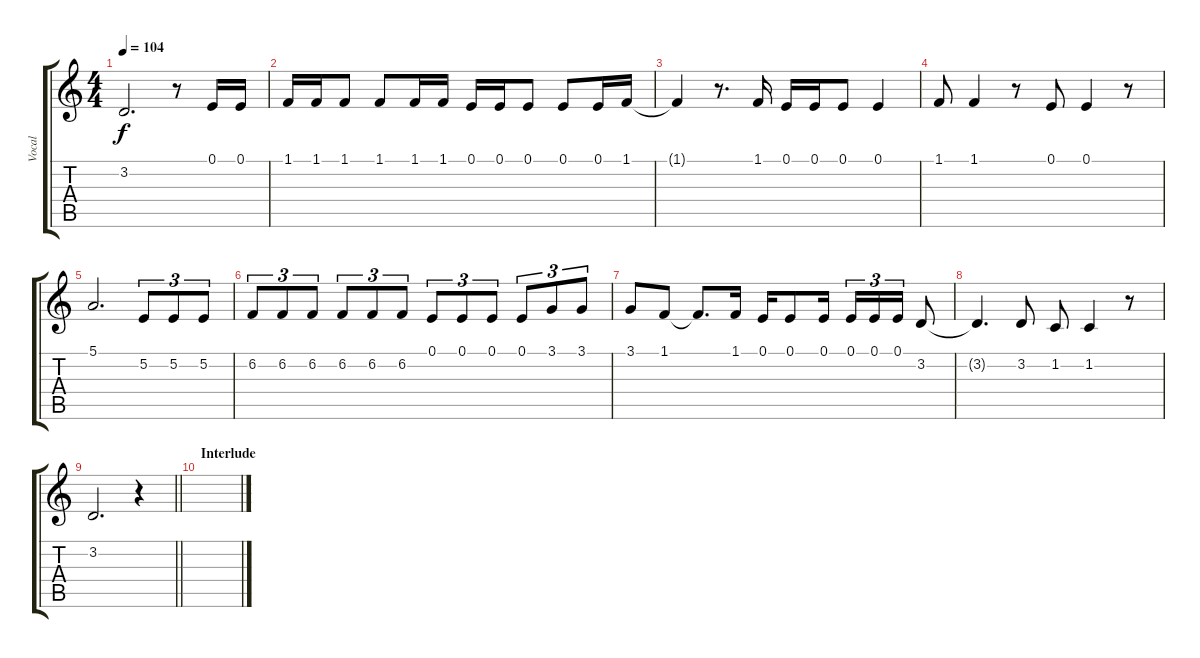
\track ("Vocal" "Vocal") {instrument lead6voice}
\staff {score tabs}
\tuning (E4 B3 G3 D3 A2 E2) {hide}
\ts (4 4)
\tempo 104
\clef g2
\ks c
3.2{t}.2{d dy f} r.8 0.1.16 0.1.16 |
1.1.16 1.1.16 1.1.8 1.1.8 1.1.16 1.1.16 0.1.16 0.1.16 0.1.8 0.1.8 0.1.16 1.1.16 |
1.1{t}.4 r.8{d} 1.1.16 0.1.16 0.1.16 0.1.8 0.1.4 |
1.1.8 1.1.4 r.8 0.1.8 0.1.4 r.8 |
5.1.2{d} 5.2.8{tu (3 2)} 5.2.8{tu (3 2)} 5.2.8{tu (3 2)} |
6.2.8{tu (3 2)} 6.2.8{tu (3 2)} 6.2.8{tu (3 2)} 6.2.8{tu (3 2)} 6.2.8{tu (3 2)} 6.2.8{tu (3 2)} 0.1.8{tu (3 2)} 0.1.8{tu (3 2)} 0.1.8{tu (3 2)} 0.1.8{tu (3 2)} 3.1.8{tu (3 2)} 3.1.8{tu (3 2)} |
3.1.8 1.1.8 1.1{t}.8{d} 1.1.16 0.1.16 0.1.8 0.1.16 0.1.16{tu (3 2)} 0.1.16{tu (3 2)} 0.1.16{tu (3 2)} 3.2.8 |
3.2{t}.4{d} 3.2.8 1.2.8 1.2.4 r.8 |
\barLineRight lightlight
3.2.2{d} r.4 |
\section ("" "Interlude")
